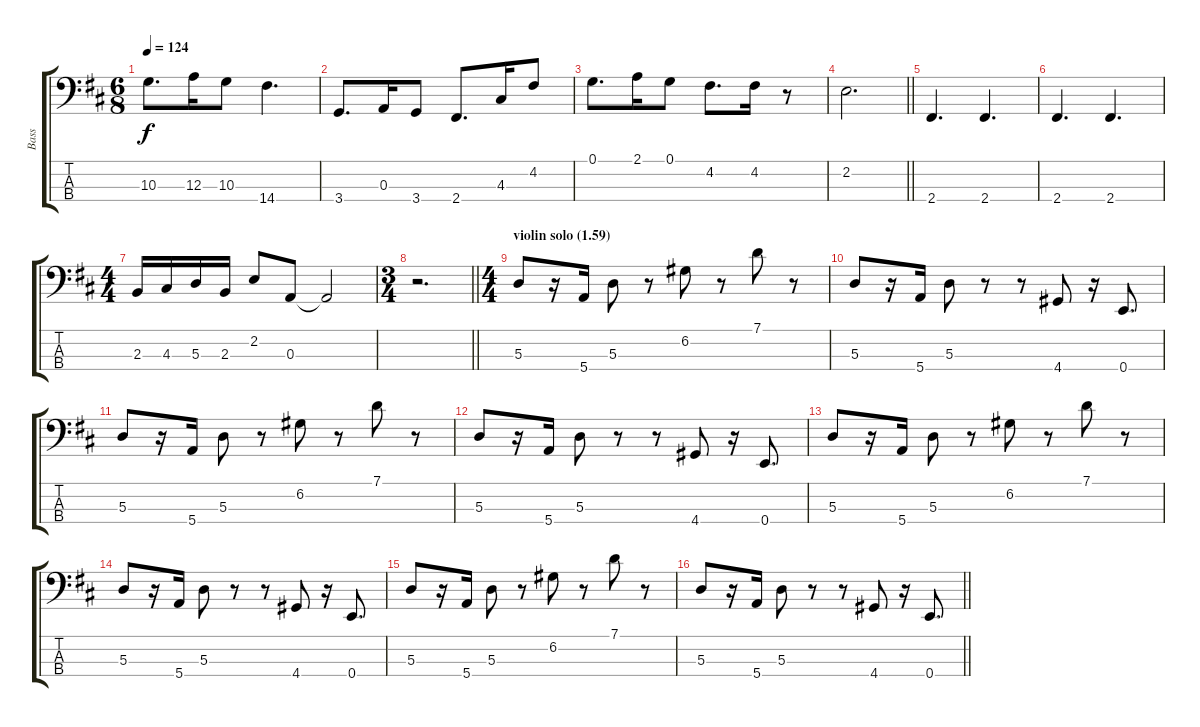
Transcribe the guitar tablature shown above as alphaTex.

\track ("Bass" "Bass") {instrument electricbasspick}
\staff {score tabs}
\tuning (G2 D2 A1 E1) {hide}
\ts (6 8)
\tempo 124
\clef f4
\ks d
10.3.8{d dy f} 12.3.16 10.3.8 14.4.4{d} |
3.4.8{d} 0.3.16 3.4.8 2.4.8{d} 4.3.16 4.2.8 |
0.1.8{d} 2.1.16 0.1.8 4.2.8{d} 4.2.16 r.8 |
\barLineRight lightlight
2.2.2{d} |
2.4.4{d} 2.4.4{d} |
2.4.4{d} 2.4.4{d} |
\ts (4 4)
2.3.16 4.3.16 5.3.16 2.3.16 2.2.8 0.3.8 0.3{t}.2 |
\ts (3 4)
\barLineRight lightlight
r.2{d} |
\ts (4 4)
\section ("" "violin solo (1.59)")
5.3.8 r.16 5.4.16 5.3.8 r.8 6.2.8 r.8 7.1.8 r.8 |
5.3.8 r.16 5.4.16 5.3.8 r.8 r.8 4.4.8 r.16 0.4.8{d} |
5.3.8 r.16 5.4.16 5.3.8 r.8 6.2.8 r.8 7.1.8 r.8 |
5.3.8 r.16 5.4.16 5.3.8 r.8 r.8 4.4.8 r.16 0.4.8{d} |
5.3.8 r.16 5.4.16 5.3.8 r.8 6.2.8 r.8 7.1.8 r.8 |
5.3.8 r.16 5.4.16 5.3.8 r.8 r.8 4.4.8 r.16 0.4.8{d} |
5.3.8 r.16 5.4.16 5.3.8 r.8 6.2.8 r.8 7.1.8 r.8 |
\barLineRight lightlight
5.3.8 r.16 5.4.16 5.3.8 r.8 r.8 4.4.8 r.16 0.4.8{d}
